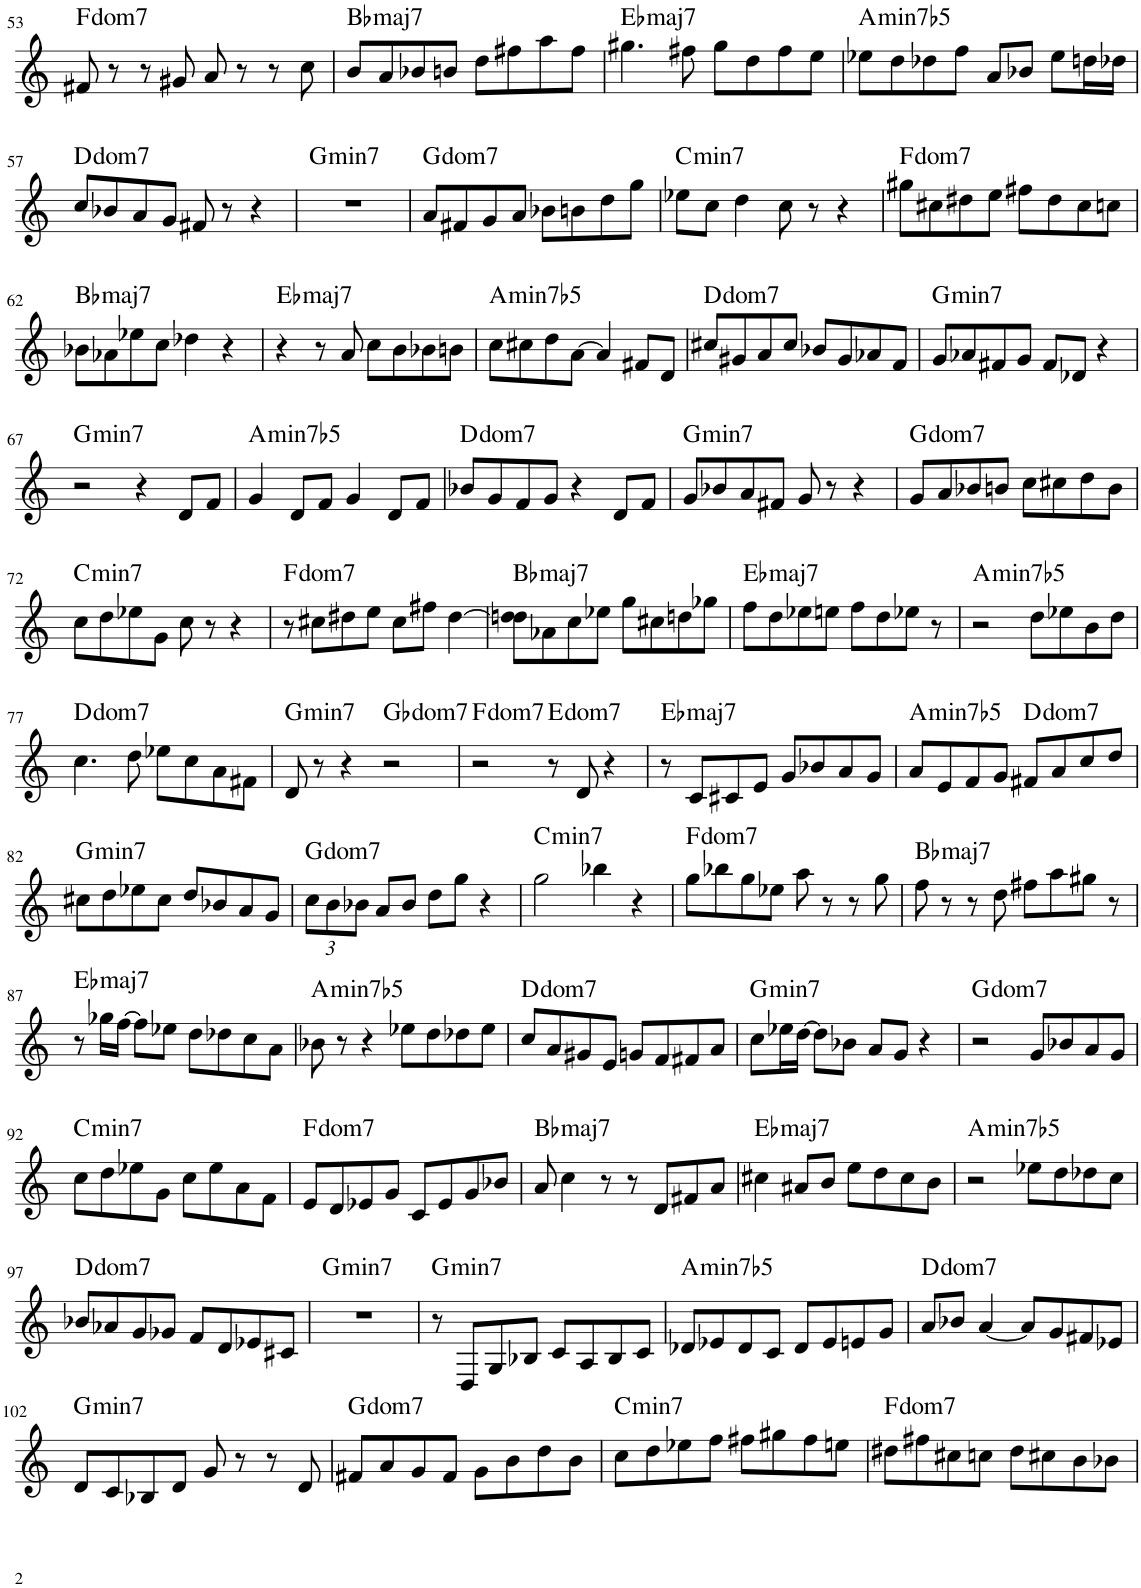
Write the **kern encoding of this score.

**kern	**harte
*part1	*part1
*staff1	*
*I"Piano	*
*I'Pno.	*
!!LO:PB:g=z
*clefG2	*
*k[]	*
*M4/4	*
=53	=53
!	!LO:H:kt=dom
8f#X/	.
8r	.
8r	.
8g#X/	.
8a/	.
8r	.
8r	.
8cc\	.
=54	=54
!	!LO:H:kt=maj7
8b/L	Bb:maj7
8a/	.
8b-X/	.
8bn/J	.
8dd\L	.
8ff#X\	.
8aa\	.
8ff#\J	.
=55	=55
!	!LO:H:kt=maj7
4.gg#X\	Eb:maj7
8ff#X\	.
8gg#\L	.
8dd\	.
8ff#\	.
8ee\J	.
=56	=56
!	!LO:H:kt=min7b5
8ee-X\L	A:hdim7
8dd\	.
8dd-X\	.
8ff\J	.
8a/L	.
8b-X/J	.
8ee-\L	.
16ddn\L	.
16dd-X\JJ	.
!!LO:LB:g=z
=57	=57
!	!LO:H:kt=dom
8cc/L	.
8b-X/	.
8a/	.
8g/J	.
8f#X/	.
8r	.
4r	.
=58	=58
!	!LO:H:kt=min7
1r	G:min7
=59	=59
!	!LO:H:kt=dom
8a/L	.
8f#X/	.
8g/	.
8a/J	.
8b-X\L	.
8bn\	.
8dd\	.
8gg\J	.
=60	=60
!	!LO:H:kt=min7
8ee-X\L	C:min7
8cc\J	.
4dd\	.
8cc\	.
8r	.
4r	.
=61	=61
!	!LO:H:kt=dom
8gg#X\L	.
8cc#X\	.
8dd#X\	.
8ee\J	.
8ff#X\L	.
8dd#\	.
8cc#\	.
8ccn\J	.
!!LO:LB:g=z
=62	=62
!	!LO:H:kt=maj7
8b-X\L	Bb:maj7
8a-X\	.
8ee-X\	.
8cc\J	.
4dd-X\	.
4r	.
=63	=63
!	!LO:H:kt=maj7
4r	Eb:maj7
8r	.
8a/	.
8cc\L	.
8b\	.
8b-X\	.
8bn\J	.
=64	=64
!	!LO:H:kt=min7b5
8cc\L	A:hdim7
8cc#X\	.
8dd\	.
[8a\J	.
4a/]	.
8f#X/L	.
8d/J	.
=65	=65
!	!LO:H:kt=dom
8cc#X/L	.
8g#X/	.
8a/	.
8cc#/J	.
8b-X/L	.
8g#/	.
8a-X/	.
8f/J	.
=66	=66
!	!LO:H:kt=min7
8g/L	G:min7
8a-X/	.
8f#X/	.
8g/J	.
8f#/L	.
8d-X/J	.
4r	.
!!LO:LB:g=z
=67	=67
!	!LO:H:kt=min7
2r	G:min7
4r	.
8d/L	.
8f/J	.
=68	=68
!	!LO:H:kt=min7b5
4g/	A:hdim7
8d/L	.
8f/J	.
4g/	.
8d/L	.
8f/J	.
=69	=69
!	!LO:H:kt=dom
8b-X/L	.
8g/	.
8f/	.
8g/J	.
4r	.
8d/L	.
8f/J	.
=70	=70
!	!LO:H:kt=min7
8g/L	G:min7
8b-X/	.
8a/	.
8f#X/J	.
8g/	.
8r	.
4r	.
=71	=71
!	!LO:H:kt=dom
8g/L	.
8a/	.
8b-X/	.
8bn/J	.
8cc\L	.
8cc#X\	.
8dd\	.
8b\J	.
!!LO:LB:g=z
=72	=72
!	!LO:H:kt=min7
8cc\L	C:min7
8dd\	.
8ee-X\	.
8g\J	.
8cc\	.
8r	.
4r	.
=73	=73
!	!LO:H:kt=dom
8r	.
8cc#X\L	.
8dd#X\	.
8ee\J	.
8cc#\L	.
8ff#X\J	.
[4dd#\	.
=74	=74
!	!LO:H:kt=maj7
8ddn\ 8dd#\]L	Bb:maj7
8a-X\	.
8cc\	.
8ee-X\J	.
8gg\L	.
8cc#X\	.
8ddn\	.
8gg-X\J	.
=75	=75
!	!LO:H:kt=maj7
8ff\L	Eb:maj7
8dd\	.
8ee-X\	.
8een\J	.
8ff\L	.
8dd\	.
8ee-X\J	.
8r	.
=76	=76
!	!LO:H:kt=min7b5
2r	A:hdim7
8dd\L	.
8ee-X\	.
8b\	.
8dd\J	.
!!LO:LB:g=z
=77	=77
!	!LO:H:kt=dom
4.cc\	.
8dd\	.
8ee-X\L	.
8cc\	.
8a\	.
8f#X\J	.
=78	=78
!	!LO:H:kt=min7
8d/	G:min7
8r	.
4r	.
!	!LO:H:kt=dom
2r	.
=79	=79
!	!LO:H:kt=dom
2r	.
!	!LO:H:kt=dom
8r	.
8d/	.
4r	.
=80	=80
!	!LO:H:kt=maj7
8r	Eb:maj7
8c/L	.
8c#X/	.
8e/J	.
8g/L	.
8b-X/	.
8a/	.
8g/J	.
=81	=81
!	!LO:H:kt=min7b5
8a/L	A:hdim7
8e/	.
8f/	.
8g/J	.
!	!LO:H:kt=dom
8f#X/L	.
8a/	.
8cc/	.
8dd/J	.
!!LO:LB:g=z
=82	=82
!	!LO:H:kt=min7
8cc#X\L	G:min7
8dd\	.
8ee-X\	.
8cc#\J	.
8dd/L	.
8b-X/	.
8a/	.
8g/J	.
=83	=83
*Xbrackettup	*
!	!LO:H:kt=dom
12cc\L	.
12b\	.
12b-X\J	.
8a/L	.
8b-/J	.
8dd\L	.
8gg\J	.
4r	.
=84	=84
!	!LO:H:kt=min7
2gg\	C:min7
4bb-X\	.
4r	.
=85	=85
!	!LO:H:kt=dom
8gg\L	.
8bb-X\	.
8gg\	.
8ee-X\J	.
8aa\	.
8r	.
8r	.
8gg\	.
=86	=86
!	!LO:H:kt=maj7
8ff\	Bb:maj7
8r	.
8r	.
8dd\	.
8ff#X\L	.
8aa\	.
8gg#X\J	.
8r	.
!!LO:LB:g=z
=87	=87
!	!LO:H:kt=maj7
8r	Eb:maj7
16gg-X\LL	.
[16ff\JJ	.
8ff\L]	.
8ee-X\J	.
8dd\L	.
8dd-X\	.
8cc\	.
8a\J	.
=88	=88
!	!LO:H:kt=min7b5
8b-X\	A:hdim7
8r	.
4r	.
8ee-X\L	.
8dd\	.
8dd-X\	.
8ee-\J	.
=89	=89
!	!LO:H:kt=dom
8cc/L	.
8a/	.
8g#X/	.
8e/J	.
8gn/L	.
8f/	.
8f#X/	.
8a/J	.
=90	=90
!	!LO:H:kt=min7
8cc\L	G:min7
16ee-X\L	.
[16dd\JJ	.
8dd\L]	.
8b-X\J	.
8a/L	.
8g/J	.
4r	.
=91	=91
!	!LO:H:kt=dom
2r	.
8g/L	.
8b-X/	.
8a/	.
8g/J	.
!!LO:LB:g=z
=92	=92
!	!LO:H:kt=min7
8cc\L	C:min7
8dd\	.
8ee-X\	.
8g\J	.
8cc\L	.
8ee-\	.
8a\	.
8f\J	.
=93	=93
!	!LO:H:kt=dom
8e/L	.
8d/	.
8e-X/	.
8g/J	.
8c/L	.
8e-/	.
8g/	.
8b-X/J	.
=94	=94
!	!LO:H:kt=maj7
8a/	Bb:maj7
4cc\	.
8r	.
8r	.
8d/L	.
8f#X/	.
8a/J	.
=95	=95
!	!LO:H:kt=maj7
4cc#X\	Eb:maj7
8a#X/L	.
8b/J	.
8ee\L	.
8dd\	.
8cc#\	.
8b\J	.
=96	=96
!	!LO:H:kt=min7b5
2r	A:hdim7
8ee-X\L	.
8dd\	.
8dd-X\	.
8cc\J	.
!!LO:LB:g=z
=97	=97
!	!LO:H:kt=dom
8b-X/L	.
8a-X/	.
8g/	.
8g-X/J	.
8f/L	.
8d/	.
8e-X/	.
8c#X/J	.
=98	=98
!	!LO:H:kt=min7
1r	G:min7
=99	=99
!	!LO:H:kt=min7
8r	G:min7
8D/L	.
8G/	.
8B-X/J	.
8c/L	.
8A/	.
8B-/	.
8c/J	.
=100	=100
!	!LO:H:kt=min7b5
8d-X/L	A:hdim7
8e-X/	.
8d-/	.
8c/J	.
8d-/L	.
8e-/	.
8en/	.
8g/J	.
=101	=101
!	!LO:H:kt=dom
8a/L	.
8b-X/J	.
[4a/	.
8a/L]	.
8g/	.
8f#X/	.
8e-X/J	.
!!LO:LB:g=z
=102	=102
!	!LO:H:kt=min7
8d/L	G:min7
8c/	.
8B-X/	.
8d/J	.
8g/	.
8r	.
8r	.
8d/	.
=103	=103
!	!LO:H:kt=dom
8f#X/L	.
8a/	.
8g/	.
8f#/J	.
8g\L	.
8b\	.
8dd\	.
8b\J	.
=104	=104
!	!LO:H:kt=min7
8cc\L	C:min7
8dd\	.
8ee-X\	.
8ff\J	.
8ff#X\L	.
8gg#X\	.
8ff#\	.
8een\J	.
=105	=105
!	!LO:H:kt=dom
8dd#X\L	.
8ff#X\	.
8cc#X\	.
8ccn\J	.
8dd#\L	.
8cc#X\	.
8b\	.
8b-X\J	.
=	=
*-	*-
